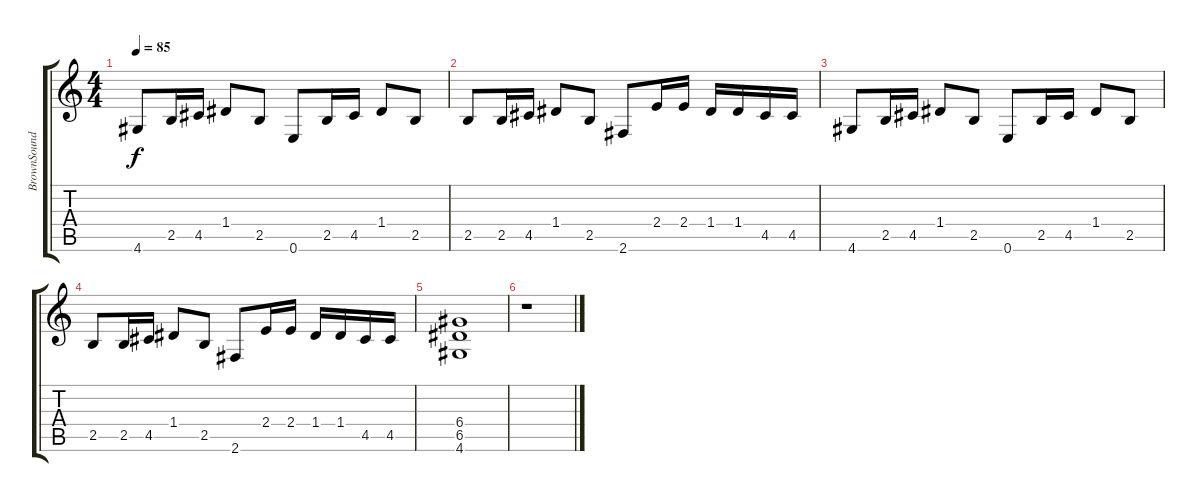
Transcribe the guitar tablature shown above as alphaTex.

\track ("BrownSound" "BrownSound") {instrument distortionguitar}
\staff {score tabs}
\tuning (E4 B3 G3 D3 A2 E2) {hide}
\ts (4 4)
\tempo 85
\clef g2
\ks c
4.6.8{dy f} 2.5.16 4.5.16 1.4.8 2.5.8 0.6.8 2.5.16 4.5.16 1.4.8 2.5.8 |
2.5.8 2.5.16 4.5.16 1.4.8 2.5.8 2.6.8 2.4.16 2.4.16 1.4.16 1.4.16 4.5.16 4.5.16 |
4.6.8 2.5.16 4.5.16 1.4.8 2.5.8 0.6.8 2.5.16 4.5.16 1.4.8 2.5.8 |
2.5.8 2.5.16 4.5.16 1.4.8 2.5.8 2.6.8 2.4.16 2.4.16 1.4.16 1.4.16 4.5.16 4.5.16 |
(6.4 6.5 4.6).1 |
r.1
